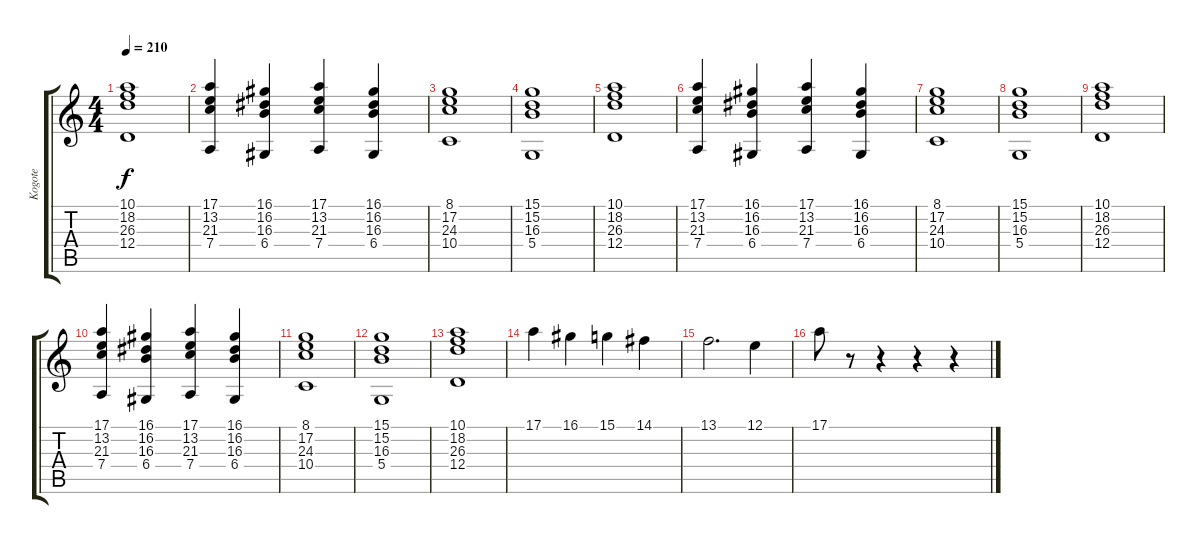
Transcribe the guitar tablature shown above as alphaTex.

\track ("Kogote" "Kogote") {instrument drawbarorgan}
\staff {score tabs}
\tuning (E4 B3 G3 D3 A2 E2) {hide}
\ts (4 4)
\tempo 210
\clef g2
\ks c
(10.1 18.2 26.3 12.4).1{dy f} |
(17.1 13.2 21.3 7.4).4 (16.1 16.2 16.3 6.4).4 (17.1 13.2 21.3 7.4).4 (16.1 16.2 16.3 6.4).4 |
(8.1 17.2 24.3 10.4).1 |
(15.1 15.2 16.3 5.4).1 |
(10.1 18.2 26.3 12.4).1 |
(17.1 13.2 21.3 7.4).4 (16.1 16.2 16.3 6.4).4 (17.1 13.2 21.3 7.4).4 (16.1 16.2 16.3 6.4).4 |
(8.1 17.2 24.3 10.4).1 |
(15.1 15.2 16.3 5.4).1 |
(10.1 18.2 26.3 12.4).1 |
(17.1 13.2 21.3 7.4).4 (16.1 16.2 16.3 6.4).4 (17.1 13.2 21.3 7.4).4 (16.1 16.2 16.3 6.4).4 |
(8.1 17.2 24.3 10.4).1 |
(15.1 15.2 16.3 5.4).1 |
(10.1 18.2 26.3 12.4).1 |
17.1.4 16.1.4 15.1.4 14.1.4 |
13.1.2{d} 12.1.4 |
17.1.8 r.8 r.4 r.4 r.4
